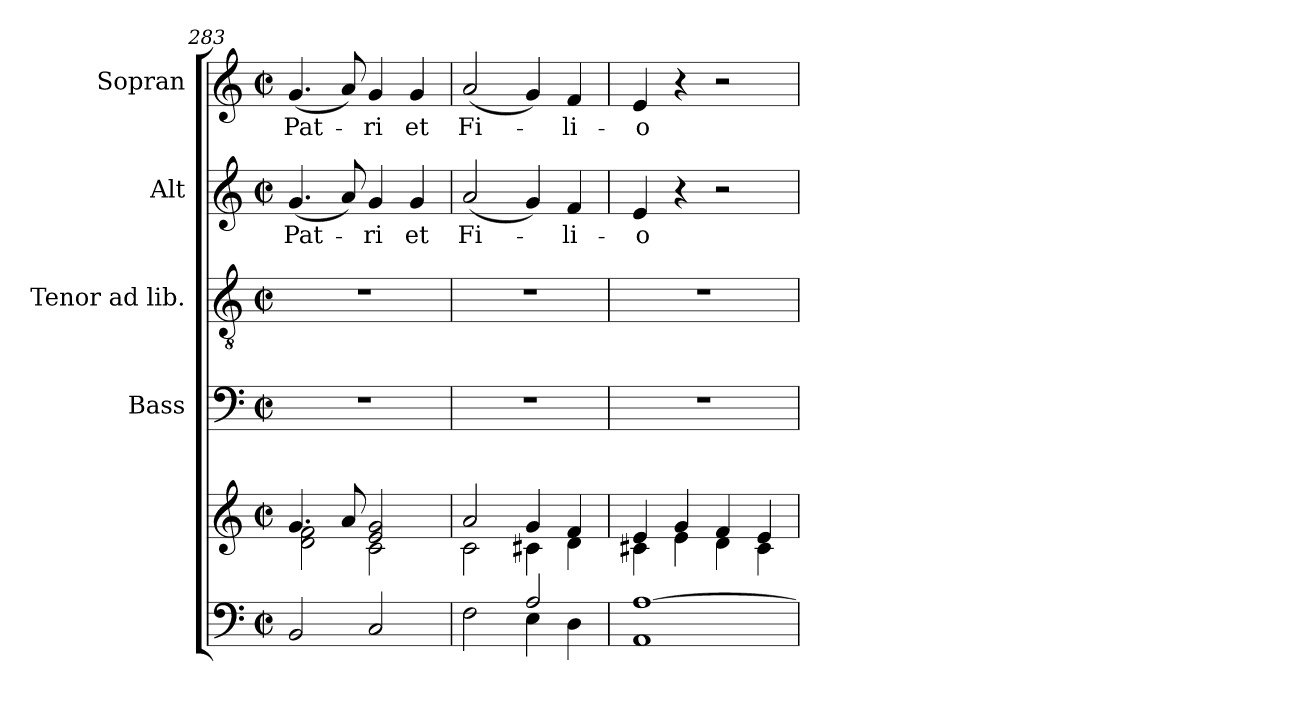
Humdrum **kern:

**kern	**kern	**kern	**kern	**kern	**text	**kern	**text
*part5	*part5	*part4	*part3	*part2	*part2	*part1	*part1
*staff6	*staff5	*staff4	*staff3	*staff2	*staff2	*staff1	*staff1
*	*	*I"Bass	*I"Tenor ad lib.	*I"Alt	*	*I"Sopran	*
*	*	*I'B.	*I'T.	*I'A.	*	*I'S.	*
*clefF4	*clefG2	*clefF4	*clefGv2	*clefG2	*	*clefG2	*
*k[]	*k[]	*k[]	*k[]	*k[]	*	*k[]	*
*C:	*C:	*C:	*C:	*C:	*	*C:	*
*M2/2	*M2/2	*M2/2	*M2/2	*M2/2	*	*M2/2	*
*met(c|)	*met(c|)	*met(c|)	*met(c|)	*met(c|)	*	*met(c|)	*
=283	=283	=283	=283	=283	=283	=283	=283
*	*^	*	*	*	*	*	*
!	!	!	!	!	!	!LO:LY:b	!	!LO:LY:b
2BB/	4.g/	2d\ 2f\	1r	1r	(<4.g/	Pat-	(<4.g/	Pat-
.	8a/	.	.	.	8a/)	.	8a/)	.
!	!	!	!	!	!	!LO:LY:b	!	!LO:LY:b
2C/	2e/ 2g/	2c\	.	.	4g/	-ri	4g/	-ri
!	!	!	!	!	!	!LO:LY:b	!	!LO:LY:b
.	.	.	.	.	4g/	et	4g/	et
=284	=284	=284	=284	=284	=284	=284	=284	=284
*^	*	*	*	*	*	*	*	*
!	!	!	!	!	!	!	!LO:LY:b	!	!LO:LY:b
2ryy	2F\	2a/	2c\	1r	1r	(<2a/	Fi-	(<2a/	Fi-
2A/	4E\	4g/	4c#X\	.	.	4g/)	.	4g/)	.
!	!	!	!	!	!	!	!LO:LY:b	!	!LO:LY:b
.	4D\	4f/	4d\	.	.	4f/	-li-	4f/	-li-
=285	=285	=285	=285	=285	=285	=285	=285	=285	=285
!	!	!	!	!	!	!	!LO:LY:b	!	!LO:LY:b
[>1A	1AA	4e/	4c#X\	1r	1r	4e/	-o	4e/	-o
.	.	4g/	4e\	.	.	4r	.	4r	.
.	.	4f/	4d\	.	.	2r	.	2r	.
.	.	4e/	4c#\	.	.	.	.	.	.
*v	*v	*	*	*	*	*	*	*	*
*	*v	*v	*	*	*	*	*	*
=	=	=	=	=	=	=	=
*-	*-	*-	*-	*-	*-	*-	*-
